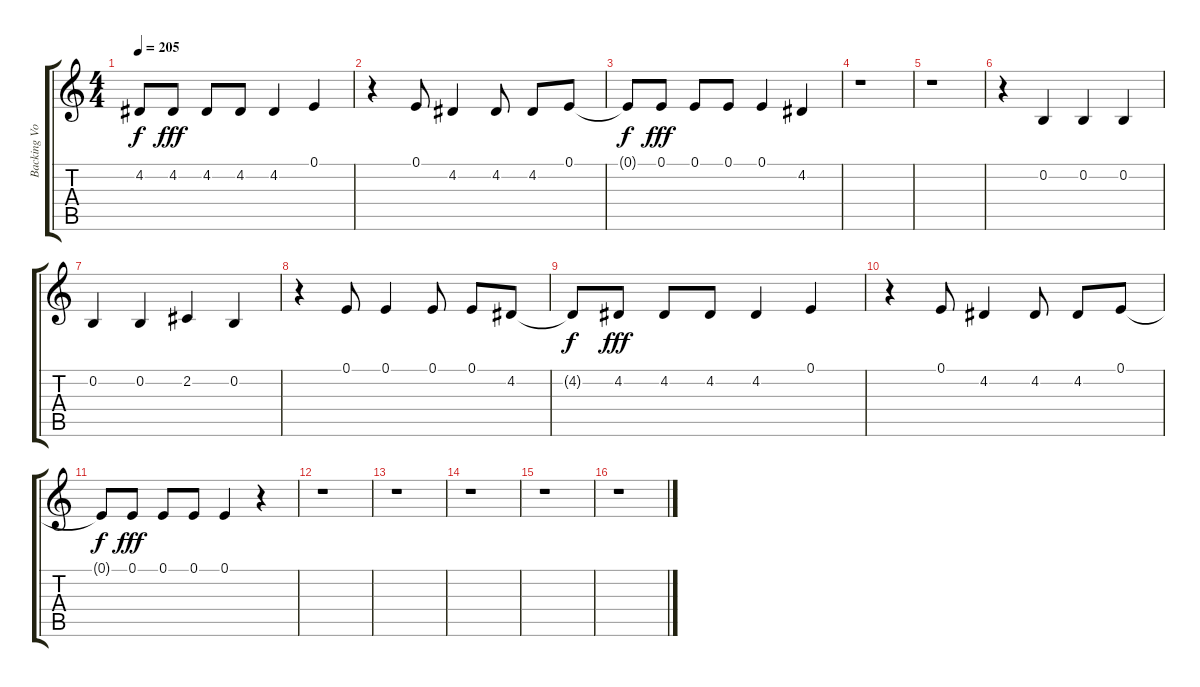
\track ("Backing Vocals" "Backing Vo") {instrument oboe}
\staff {score tabs}
\tuning (E4 B3 G3 D3 A2 E2) {hide}
\ts (4 4)
\tempo 205
\clef g2
\ks c
4.2{t}.8{dy f} 4.2.8{dy fff} 4.2.8 4.2.8 4.2.4 0.1.4 |
r.4 0.1.8 4.2.4 4.2.8 4.2.8 0.1.8 |
0.1{t}.8{dy f} 0.1.8{dy fff} 0.1.8 0.1.8 0.1.4 4.2.4 |
r.1 |
r.1 |
r.4 0.2.4 0.2.4 0.2.4 |
0.2.4 0.2.4 2.2.4 0.2.4 |
r.4 0.1.8 0.1.4 0.1.8 0.1.8 4.2.8 |
4.2{t}.8{dy f} 4.2.8{dy fff} 4.2.8 4.2.8 4.2.4 0.1.4 |
r.4 0.1.8 4.2.4 4.2.8 4.2.8 0.1.8 |
0.1{t}.8{dy f} 0.1.8{dy fff} 0.1.8 0.1.8 0.1.4 r.4 |
r.1 |
r.1 |
r.1 |
r.1 |
r.1
